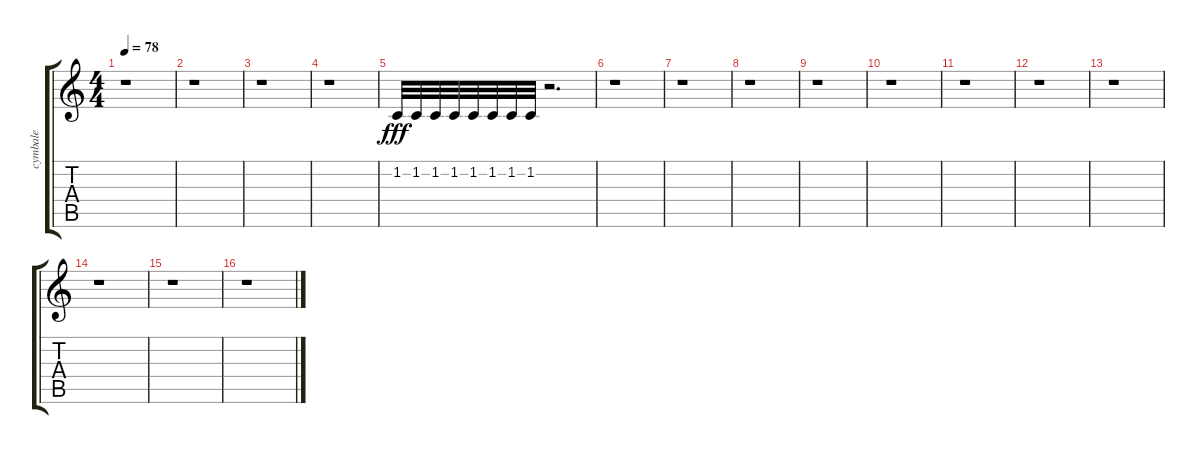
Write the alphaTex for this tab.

\track ("cymbale" "cymbale") {instrument reversecymbal}
\staff {score tabs}
\tuning (E4 B3 G3 D3 A2 E2) {hide}
\ts (4 4)
\tempo 78
\clef g2
\ks c
r.1{dy ff} |
r.1 |
r.1 |
r.1 |
1.2.32{dy fff volume 0} 1.2.32{volume 2} 1.2.32{volume 4} 1.2.32{volume 6} 1.2.32{volume 8} 1.2.32{volume 10} 1.2.32{volume 12} 1.2.32{volume 14} r.2{d} |
r.1 |
r.1 |
r.1 |
r.1 |
r.1 |
r.1 |
r.1 |
r.1 |
r.1 |
r.1 |
r.1
